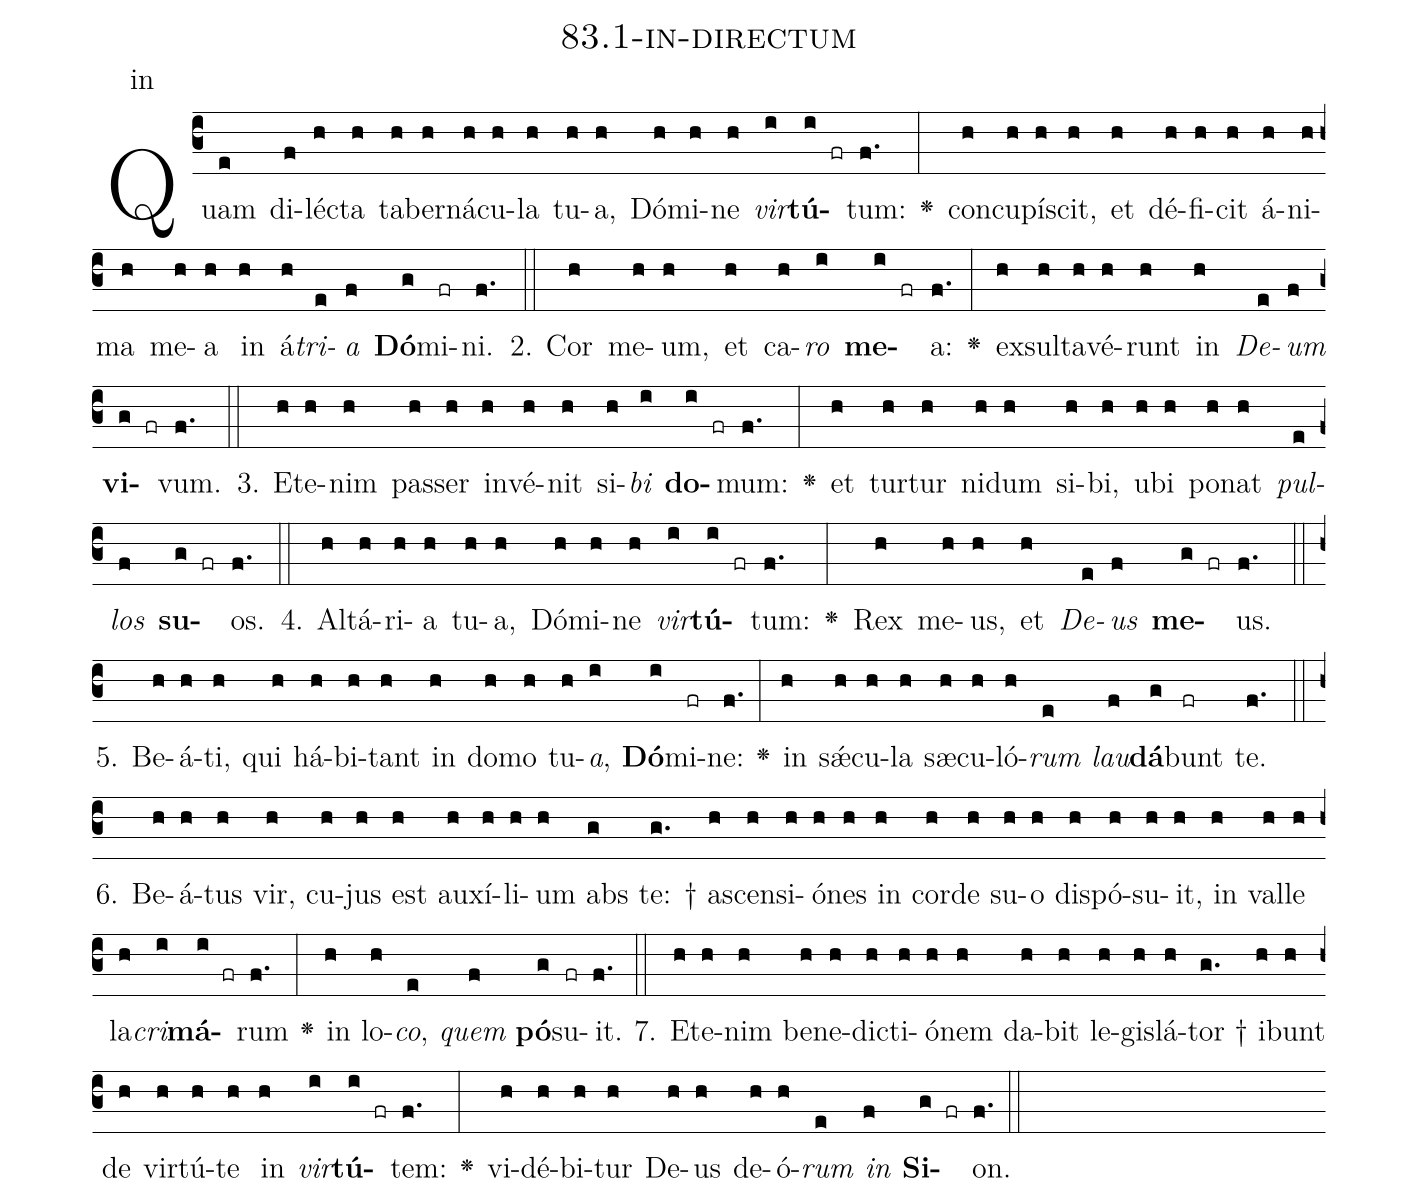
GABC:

name: 83.1-in-directum;
annotation: in;
%%
(c3)Quam(e) di(f)léc(h)ta(h) ta(h)ber(h)ná(h)cu(h)la(h) tu(h)a,(h) Dó(h)mi(h)ne(h) <i>vir</i>(i)<b>tú</b>(i fr)tum:(f.) <v>\greheightstar</v>(:) con(h)cu(h)pí(h)scit,(h) et(h) dé(h)fi(h)cit(h) á(h)ni(h)ma(h) me(h)a(h) in(h) á(h)<i>tri</i>(e)<i>a</i>(f) <b>Dó</b>(g)mi(fr)ni.(f.) (::)
2. Cor(h) me(h)um,(h) et(h) ca(h)<i>ro</i>(i) <b>me</b>(i fr)a:(f.) <v>\greheightstar</v>(:) ex(h)sul(h)ta(h)vé(h)runt(h) in(h) <i>De</i>(e)<i>um</i>(f) <b>vi</b>(g fr)vum.(f.) (::)
3. Et(h)e(h)nim(h) pas(h)ser(h) in(h)vé(h)nit(h) si(h)<i>bi</i>(i) <b>do</b>(i fr)mum:(f.) <v>\greheightstar</v>(:) et(h) tur(h)tur(h) ni(h)dum(h) si(h)bi,(h) u(h)bi(h) po(h)nat(h) <i>pul</i>(e)<i>los</i>(f) <b>su</b>(g fr)os.(f.) (::)
4. Al(h)tá(h)ri(h)a(h) tu(h)a,(h) Dó(h)mi(h)ne(h) <i>vir</i>(i)<b>tú</b>(i fr)tum:(f.) <v>\greheightstar</v>(:) Rex(h) me(h)us,(h) et(h) <i>De</i>(e)<i>us</i>(f) <b>me</b>(g fr)us.(f.) (::)
5. Be(h)á(h)ti,(h) qui(h) há(h)bi(h)tant(h) in(h) do(h)mo(h) tu(h)<i>a</i>,(i) <b>Dó</b>(i)mi(fr)ne:(f.) <v>\greheightstar</v>(:) in(h) sǽ(h)cu(h)la(h) sæ(h)cu(h)ló(h)<i>rum</i>(e) <i>lau</i>(f)<b>dá</b>(g)bunt(fr) te.(f.) (::)
6. Be(h)á(h)tus(h) vir,(h) cu(h)jus(h) est(h) au(h)xí(h)li(h)um(h) abs(g) te: †(g.) a(h)scen(h)si(h)ó(h)nes(h) in(h) cor(h)de(h) su(h)o(h) dis(h)pó(h)su(h)it,(h) in(h) val(h)le(h) la(h)<i>cri</i>(i)<b>má</b>(i fr)rum(f.) <v>\greheightstar</v>(:) in(h) lo(h)<i>co</i>,(e) <i>quem</i>(f) <b>pó</b>(g)su(fr)it.(f.) (::)
7. Et(h)e(h)nim(h) be(h)ne(h)dic(h)ti(h)ó(h)nem(h) da(h)bit(h) le(h)gis(h)lá(h)tor †(g.) i(h)bunt(h) de(h) vir(h)tú(h)te(h) in(h) <i>vir</i>(i)<b>tú</b>(i fr)tem:(f.) <v>\greheightstar</v>(:) vi(h)dé(h)bi(h)tur(h) De(h)us(h) de(h)ó(h)<i>rum</i>(e) <i>in</i>(f) <b>Si</b>(g fr)on.(f.) (::)
